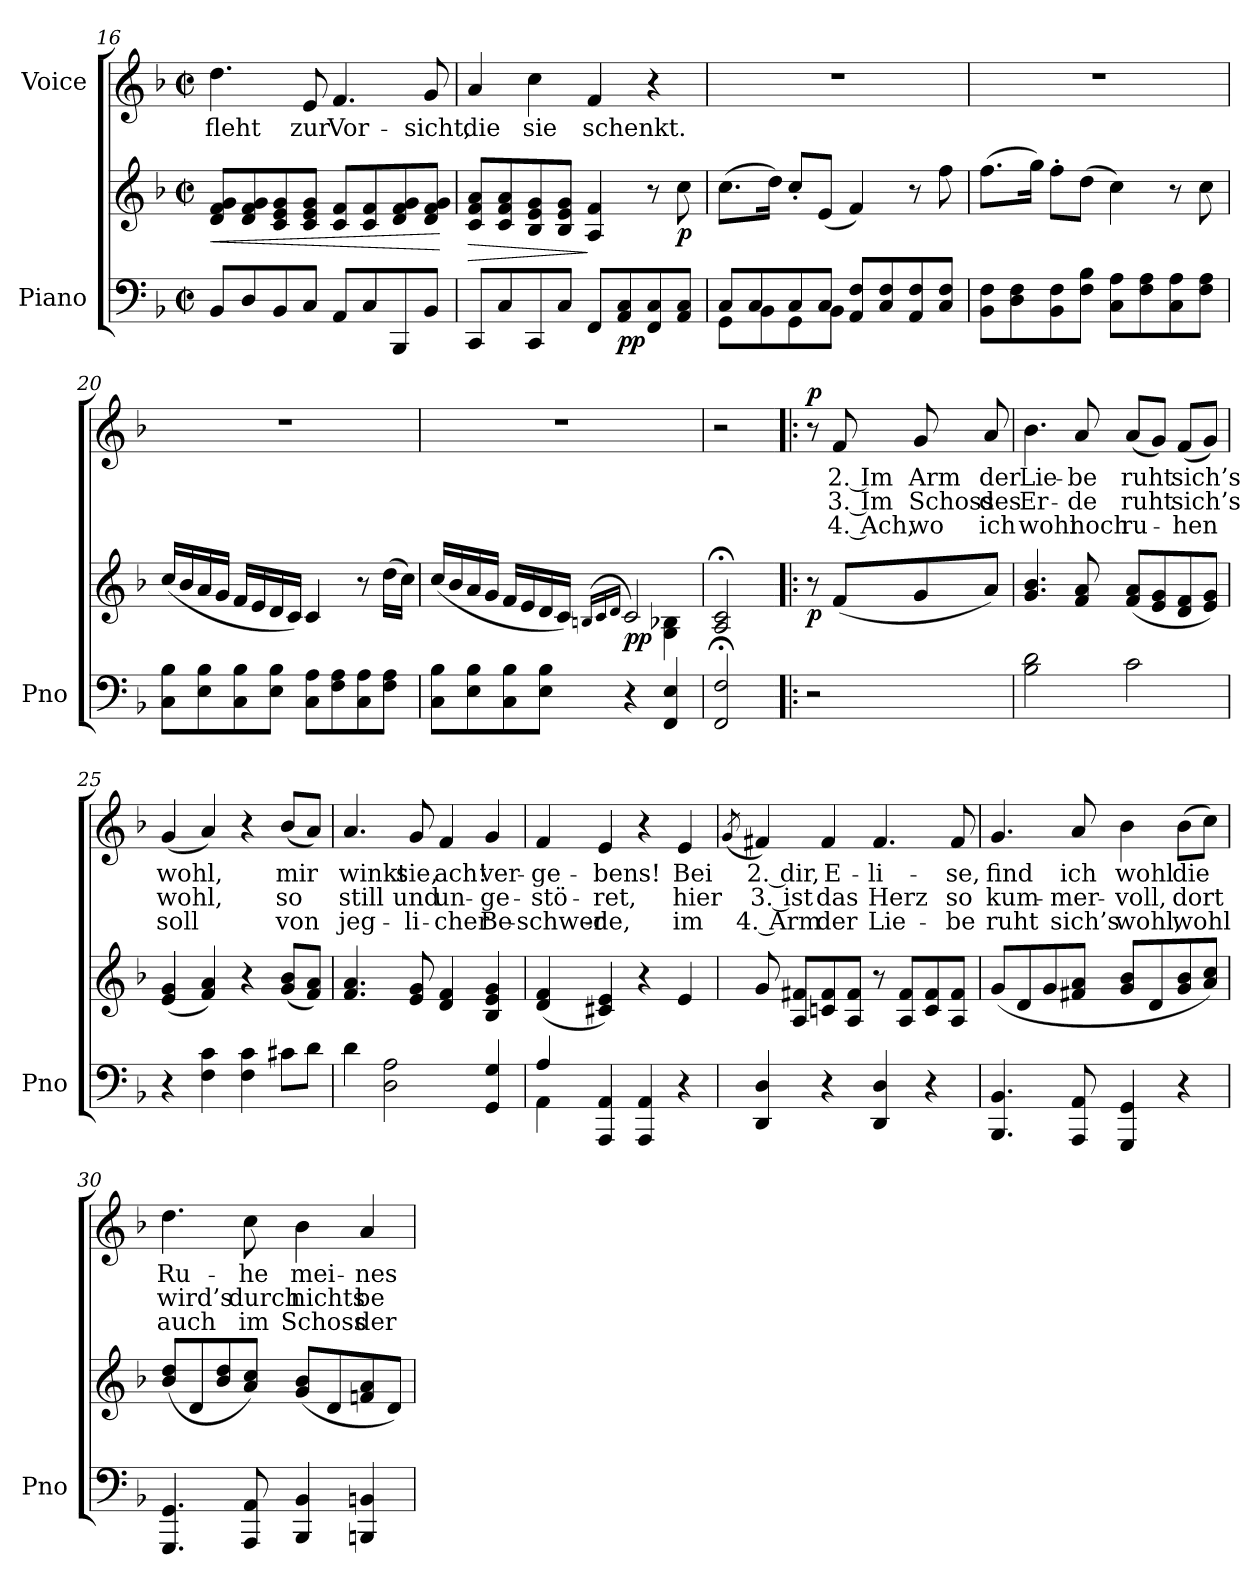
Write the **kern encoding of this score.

**kern	**kern	**dynam	**kern	**text	**text	**text	**dynam
*part2	*part2	*part2	*part1	*part1	*part1	*part1	*part1
*staff3	*staff2	*staff2/3	*staff1	*staff1	*staff1	*staff1	*staff1
*I"Piano	*	*	*I"Voice	*	*	*	*
*I'Pno	*	*	*	*	*	*	*
*clefF4	*clefG2	*	*clefG2	*	*	*	*
*k[b-]	*k[b-]	*	*k[b-]	*	*	*	*
*M2/2	*M2/2	*	*M2/2	*	*	*	*
*met(c|)	*met(c|)	*	*met(c|)	*	*	*	*
=16	=16	=16	=16	=16	=16	=16	=16
!	!	!LO:HP:b	!	!	!	!	!
8BB-/L	8d/ 8f/ 8g/L	<	4.dd\	fleht	.	.	.
8D/	8d/ 8f/ 8g/	.	.	.	.	.	.
8BB-/	8c/ 8e/ 8g/	.	.	.	.	.	.
8C/J	8c/ 8e/ 8g/J	.	8e/	zur	.	.	.
8AA/L	8c/ 8f/L	.	4.f/	Vor-	.	.	.
8C/	8c/ 8f/	.	.	.	.	.	.
8BBB-/	8d/ 8f/ 8g/	.	.	.	.	.	.
8BB-/J	8d/ 8f/ 8g/J	.	8g/	-sicht,	.	.	.
.	.	[	.	.	.	.	.
=17	=17	=17	=17	=17	=17	=17	=17
!	!	!LO:HP:b	!	!	!	!	!
8CC/L	8c/ 8f/ 8a/L	>	4a/	die	.	.	.
8C/	8c/ 8f/ 8a/	.	.	.	.	.	.
8CC/	8B-/ 8e/ 8g/	.	4cc\	sie	.	.	.
8C/J	8B-/ 8e/ 8g/J	.	.	.	.	.	.
8FF/L	4A/ 4f/	]	4f/	schenkt.	.	.	.
!	!	!LO:DY:b=2	!	!	!	!	!
8AA/ 8C/	.	pp	.	.	.	.	.
8FF/ 8C/	8r	.	4r	.	.	.	.
!	!	!LO:DY:b	!	!	!	!	!
8AA/ 8C/J	8cc\	p	.	.	.	.	.
=18	=18	=18	=18	=18	=18	=18	=18
*^	*	*	*	*	*	*	*
8C/L	8GG\L	(8.cc\L	.	1r	.	.	.	.
8C/	8BB-\	.	.	.	.	.	.	.
.	.	16dd\Jk)	.	.	.	.	.	.
8C/	8GG\	8cc'/L	.	.	.	.	.	.
8C/J	8BB-\J	(8e/J	.	.	.	.	.	.
8AA/ 8F/L	2ryy	4f/)	.	.	.	.	.	.
8C/ 8F/	.	.	.	.	.	.	.	.
8AA/ 8F/	.	8r	.	.	.	.	.	.
8C/ 8F/J	.	8ff\	.	.	.	.	.	.
*v	*v	*	*	*	*	*	*	*
=19	=19	=19	=19	=19	=19	=19	=19
8BB-\ 8F\L	(8.ff\L	.	1r	.	.	.	.
8D\ 8F\	.	.	.	.	.	.	.
.	16gg\Jk)	.	.	.	.	.	.
8BB-\ 8F\	8ff'\L	.	.	.	.	.	.
8F\ 8B-\J	(8dd\J	.	.	.	.	.	.
8C\ 8A\L	4cc\)	.	.	.	.	.	.
8F\ 8A\	.	.	.	.	.	.	.
8C\ 8A\	8r	.	.	.	.	.	.
8F\ 8A\J	8cc\	.	.	.	.	.	.
=20	=20	=20	=20	=20	=20	=20	=20
8C\ 8B-\L	(16cc/LL	.	1r	.	.	.	.
.	16b-/	.	.	.	.	.	.
8E\ 8B-\	16a/	.	.	.	.	.	.
.	16g/JJ	.	.	.	.	.	.
8C\ 8B-\	16f/LL	.	.	.	.	.	.
.	16e/	.	.	.	.	.	.
8E\ 8B-\J	16d/	.	.	.	.	.	.
.	16c/JJ)	.	.	.	.	.	.
8C\ 8A\L	4c/	.	.	.	.	.	.
8F\ 8A\	.	.	.	.	.	.	.
8C\ 8A\	8r	.	.	.	.	.	.
8F\ 8A\J	(16dd\LL	.	.	.	.	.	.
.	16cc\JJ)	.	.	.	.	.	.
=21	=21	=21	=21	=21	=21	=21	=21
*	*^	*	*	*	*	*	*
8C\ 8B-\L	(<16cc/LL	2.ryy	.	1r	.	.	.	.
.	16b-/	.	.	.	.	.	.	.
8E\ 8B-\	16a/	.	.	.	.	.	.	.
.	16g/JJ	.	.	.	.	.	.	.
8C\ 8B-\	16f/LL	.	.	.	.	.	.	.
.	16e/	.	.	.	.	.	.	.
8E\ 8B-\J	16d/	.	.	.	.	.	.	.
.	16c/JJ)	.	.	.	.	.	.	.
.	(>16qBn/LL	.	.	.	.	.	.	.
.	16qc/	.	.	.	.	.	.	.
.	16qd/JJ	.	.	.	.	.	.	.
!	!	!	!LO:DY:b	!	!	!	!	!
4r	2c/)	.	pp	.	.	.	.	.
4FF/ 4E/	.	4G\ 4B-X\	.	.	.	.	.	.
*	*v	*v	*	*	*	*	*	*
=22	=22	=22	=22	=22	=22	=22	=22
2FF/; 2F/;	2A/;< 2c/;<	.	2r	.	.	.	.
=23!|:	=23!|:	=23!|:	=23!|:	=23!|:	=23!|:	=23!|:	=23!|:
!	!	!LO:DY:b	!	!	!	!	!LO:DY:a
2r	8r	p	8r	.	.	.	p
.	(8f/L	.	8f/	2. Im	3. Im	4. Ach,	.
.	8g/	.	8g/	Arm	Schoss	wo	.
.	8a/J)	.	8a/	der	des	ich	.
=24	=24	=24	=24	=24	=24	=24	=24
2B-\ 2d\	4.g/ 4.b-/	.	4.b-\	Lie-	Er-	wohl	.
.	8f/ 8a/	.	8a/	-be	-de	noch	.
2c\	(8f/ 8a/L	.	(8a/L	ruht	ruht	ru-	.
.	8e/ 8g/	.	8g/J)	.	.	.	.
.	8d/ 8f/	.	(8f/L	sich’s	sich’s	-hen	.
.	8e/ 8g/J)	.	8g/J)	.	.	.	.
=25	=25	=25	=25	=25	=25	=25	=25
4r	(4e/ 4g/	.	(4g/	wohl,	wohl,	soll	.
4F\ 4c\	4f/ 4a/)	.	4a/)	.	.	.	.
4F\ 4c\	4r	.	4r	.	.	.	.
8c#X\L	(8g/ 8b-/L	.	(8b-/L	mir	so	von	.
8d\J	8f/ 8a/J)	.	8a/J)	.	.	.	.
=26	=26	=26	=26	=26	=26	=26	=26
4d\	4.f/ 4.a/	.	4.a/	winkt	still	jeg-	.
2D\ 2A\	.	.	.	.	.	.	.
.	8e/ 8g/	.	8g/	sie,	und	-li-	.
.	4d/ 4f/	.	4f/	ach!	un-	-cher	.
4GG/ 4G/	4B-/ 4e/ 4g/	.	4g/	ver-	-ge-	Be-	.
=27	=27	=27	=27	=27	=27	=27	=27
*^	*	*	*	*	*	*	*
4A/	4AA\	(4d/ 4f/	.	4f/	-ge-	-stö-	-schwer-	.
4AAA/ 4AA/	2.ryy	4c#X/ 4e/)	.	4e/	-bens!	-ret,	-de,	.
4AAA/ 4AA/	.	4r	.	4r	.	.	.	.
4r	.	4e/	.	4e/	Bei	hier	im	.
*v	*v	*	*	*	*	*	*	*
=28	=28	=28	=28	=28	=28	=28	=28
.	.	.	(8qg/	.	.	.	.
4DD/ 4D/	8g/	.	4f#X/)	2. dir,	3. ist	4. Arm	.
.	8A/ 8f#X/L	.	.	.	.	.	.
4r	8cn/ 8f#/	.	4f#/	E-	das	der	.
.	8A/ 8f#/J	.	.	.	.	.	.
4DD/ 4D/	8r	.	4.f#/	-li-	Herz	Lie-	.
.	8A/ 8f#/L	.	.	.	.	.	.
4r	8c/ 8f#/	.	.	.	.	.	.
.	8A/ 8f#/J	.	8f#/	-se,	so	-be	.
=29	=29	=29	=29	=29	=29	=29	=29
4.BBB-/ 4.BB-/	(8g/L	.	4.g/	find	kum-	ruht	.
.	8d/	.	.	.	.	.	.
.	8g/	.	.	.	.	.	.
8AAA/ 8AA/	8f#X/ 8a/J	.	8a/	ich	-mer-	sich’s	.
4GGG/ 4GG/	8g/ 8b-/L	.	4b-\	wohl	-voll,	wohl,	.
.	8d/	.	.	.	.	.	.
4r	8g/ 8b-/	.	(8b-\L	die	dort	wohl	.
.	8a/ 8cc/J)	.	8cc\J)	.	.	.	.
=30	=30	=30	=30	=30	=30	=30	=30
4.GGG/ 4.GG/	(8b-/ 8dd/L	.	4.dd\	Ru-	wird’s	auch	.
.	8d/	.	.	.	.	.	.
.	8b-/ 8dd/	.	.	.	.	.	.
8AAA/ 8AA/	8a/ 8cc/J)	.	8cc\	-he	durch	im	.
4BBB-/ 4BB-/	(8g/ 8b-/L	.	4b-\	mei-	nichts	Schoss	.
.	8d/	.	.	.	.	.	.
4BBBn/ 4BBn/	8fn/ 8a/	.	4a/	-nes	be-	der	.
.	8d/J)	.	.	.	.	.	.
=	=	=	=	=	=	=	=
*-	*-	*-	*-	*-	*-	*-	*-
